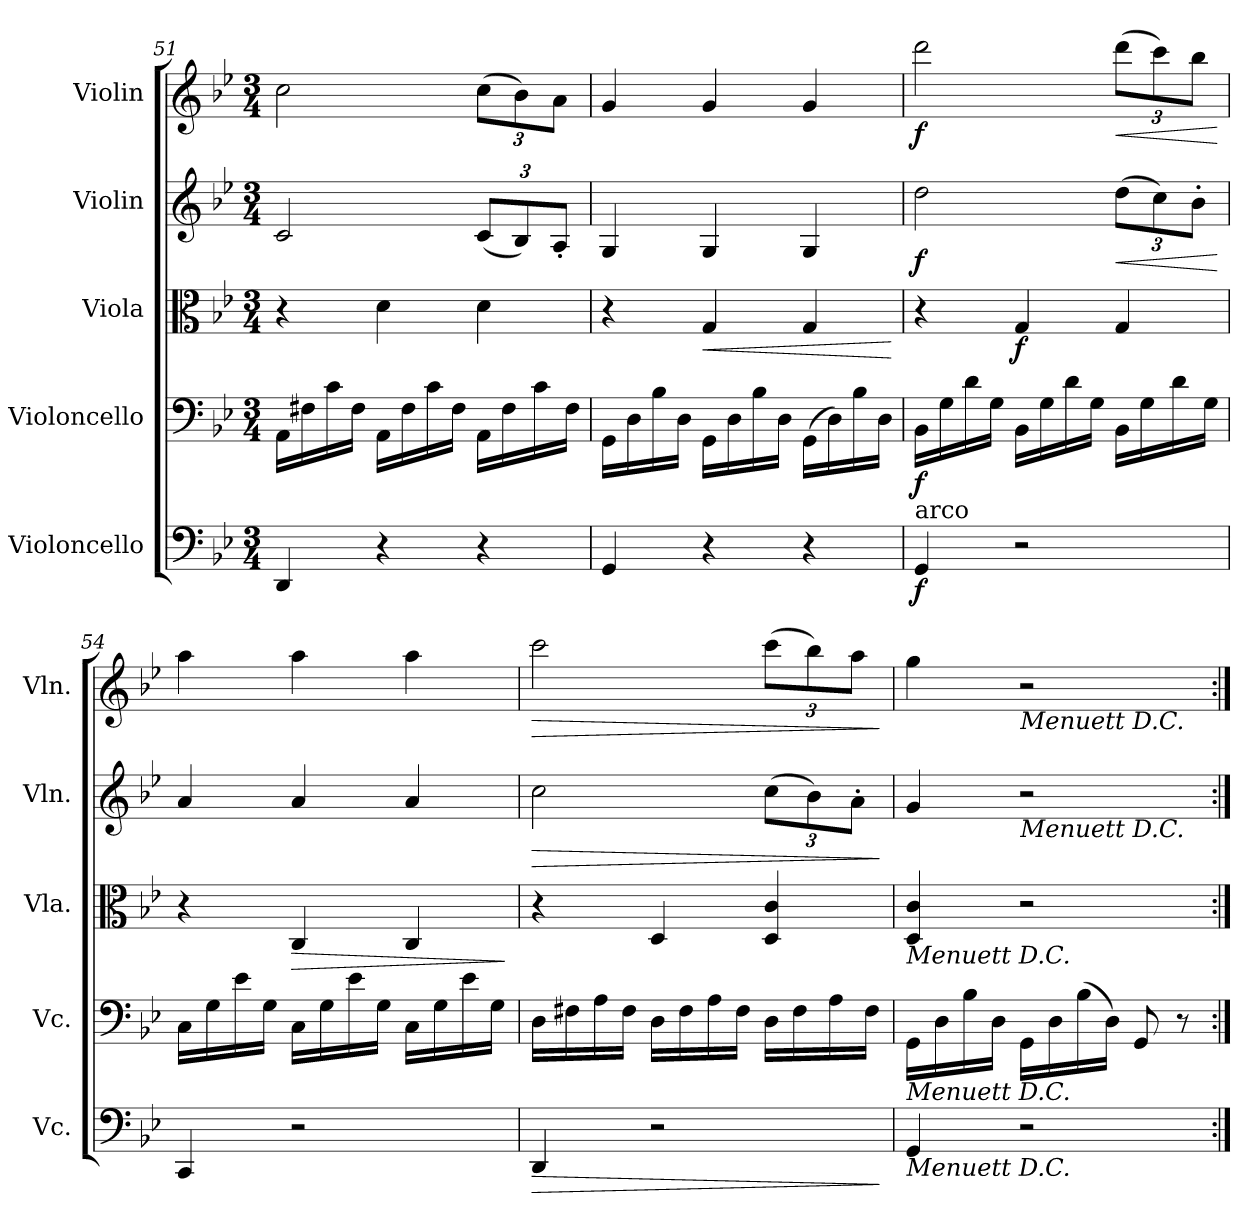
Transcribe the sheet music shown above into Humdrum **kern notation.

**kern	**dynam	**kern	**dynam	**kern	**dynam	**kern	**dynam	**kern	**dynam
*part5	*part5	*part4	*part4	*part3	*part3	*part2	*part2	*part1	*part1
*staff5	*staff5	*staff4	*staff4	*staff3	*staff3	*staff2	*staff2	*staff1	*staff1
*I"Violoncello	*	*I"Violoncello	*	*I"Viola	*	*I"Violin	*	*I"Violin	*
*I'Vc.	*	*I'Vc.	*	*I'Vla.	*	*I'Vln.	*	*I'Vln.	*
*clefF4	*	*clefF4	*	*clefC3	*	*clefG2	*	*clefG2	*
*k[b-e-]	*	*k[b-e-]	*	*k[b-e-]	*	*k[b-e-]	*	*k[b-e-]	*
*M3/4	*	*M3/4	*	*M3/4	*	*M3/4	*	*M3/4	*
=51	=51	=51	=51	=51	=51	=51	=51	=51	=51
4DD/	.	16AA\LL	.	4r	.	2c/	.	2cc\	.
.	.	16F#X\	.	.	.	.	.	.	.
.	.	16c\	.	.	.	.	.	.	.
.	.	16F#\JJ	.	.	.	.	.	.	.
4r	.	16AA\LL	.	4d\	.	.	.	.	.
.	.	16F#\	.	.	.	.	.	.	.
.	.	16c\	.	.	.	.	.	.	.
.	.	16F#\JJ	.	.	.	.	.	.	.
*	*	*	*	*	*	*Xbrackettup	*	*Xbrackettup	*
4r	.	16AA\LL	.	4d\	.	(<12c/L	.	(>12cc\L	.
.	.	16F#\	.	.	.	.	.	.	.
.	.	.	.	.	.	12B-/)	.	12b-\)	.
.	.	16c\	.	.	.	.	.	.	.
.	.	.	.	.	.	12A'/J	.	12a\J	.
.	.	16F#\JJ	.	.	.	.	.	.	.
=52	=52	=52	=52	=52	=52	=52	=52	=52	=52
4GG/	.	16GG\LL	.	4r	.	4G/	.	4g/	.
.	.	16D\	.	.	.	.	.	.	.
.	.	16B-\	.	.	.	.	.	.	.
.	.	16D\JJ	.	.	.	.	.	.	.
!	!	!	!	!	!LO:HP:b	!	!	!	!
4r	.	16GG\LL	.	4G/	<	4G/	.	4g/	.
.	.	16D\	.	.	.	.	.	.	.
.	.	16B-\	.	.	.	.	.	.	.
.	.	16D\JJ	.	.	.	.	.	.	.
4r	.	(>16GG\LL	.	4G/	.	4G/	.	4g/	.
.	.	16D\)	.	.	.	.	.	.	.
.	.	16B-\	.	.	.	.	.	.	.
.	.	16D\JJ	.	.	.	.	.	.	.
.	.	.	.	.	[	.	.	.	.
!!LO:LB:g=z
=53	=53	=53	=53	=53	=53	=53	=53	=53	=53
!LO:TX:a:t=arco	!	!	!	!	!	!	!	!	!
!	!LO:DY:b	!	!LO:DY:b	!	!	!	!LO:DY:b	!	!LO:DY:b
4GG/	f	16BB-\LL	f	4r	.	2dd\	f	2ddd\	f
.	.	16G\	.	.	.	.	.	.	.
.	.	16d\	.	.	.	.	.	.	.
.	.	16G\JJ	.	.	.	.	.	.	.
!	!	!	!	!	!LO:DY:b	!	!	!	!
2r	.	16BB-\LL	.	4G/	f	.	.	.	.
.	.	16G\	.	.	.	.	.	.	.
.	.	16d\	.	.	.	.	.	.	.
.	.	16G\JJ	.	.	.	.	.	.	.
!	!	!	!	!	!	!	!LO:HP:b	!	!LO:HP:b
.	.	16BB-\LL	.	4G/	.	(>12dd\L	<	(>12ddd\L	<
.	.	16G\	.	.	.	.	.	.	.
.	.	.	.	.	.	12cc\)	.	12ccc\)	.
.	.	16d\	.	.	.	.	.	.	.
.	.	.	.	.	.	12b-'\J	.	12bb-\J	.
.	.	16G\JJ	.	.	.	.	.	.	.
.	.	.	.	.	.	.	[	.	[
=54	=54	=54	=54	=54	=54	=54	=54	=54	=54
4CC/	.	16C\LL	.	4r	.	4a/	.	4aa\	.
.	.	16G\	.	.	.	.	.	.	.
.	.	16e-\	.	.	.	.	.	.	.
.	.	16G\JJ	.	.	.	.	.	.	.
!	!	!	!	!	!LO:HP:b	!	!	!	!
2r	.	16C\LL	.	4C/	>	4a/	.	4aa\	.
.	.	16G\	.	.	.	.	.	.	.
.	.	16e-\	.	.	.	.	.	.	.
.	.	16G\JJ	.	.	.	.	.	.	.
.	.	16C\LL	.	4C/	.	4a/	.	4aa\	.
.	.	16G\	.	.	.	.	.	.	.
.	.	16e-\	.	.	.	.	.	.	.
.	.	16G\JJ	.	.	.	.	.	.	.
.	.	.	.	.	]	.	.	.	.
=55	=55	=55	=55	=55	=55	=55	=55	=55	=55
!	!LO:HP:b	!	!	!	!	!	!LO:HP:b	!	!LO:HP:b
4DD/	>	16D\LL	.	4r	.	2cc\	>	2ccc\	>
.	.	16F#X\	.	.	.	.	.	.	.
.	.	16A\	.	.	.	.	.	.	.
.	.	16F#\JJ	.	.	.	.	.	.	.
2r	.	16D\LL	.	4D/	.	.	.	.	.
.	.	16F#\	.	.	.	.	.	.	.
.	.	16A\	.	.	.	.	.	.	.
.	.	16F#\JJ	.	.	.	.	.	.	.
.	.	16D\LL	.	4D/ 4c/	.	(>12cc\L	.	(>12ccc\L	.
.	.	16F#\	.	.	.	.	.	.	.
.	.	.	.	.	.	12b-\)	.	12bb-\)	.
.	.	16A\	.	.	.	.	.	.	.
.	.	.	.	.	.	12a'\J	.	12aa\J	.
.	.	16F#\JJ	.	.	.	.	.	.	.
.	]	.	.	.	.	.	]	.	]
!!LO:PB:g=z
=56	=56	=56	=56	=56	=56	=56	=56	=56	=56
!	!	!	!	!LO:TX:b:i:t=Menuett D.C.	!	!	!	!	!
!	!	!LO:TX:b:i:t=Menuett D.C.	!	!	!	!	!	!	!
!LO:TX:b:i:t=Menuett D.C.	!	!	!	!	!	!	!	!	!
4GG/	.	16GG\LL	.	4D/ 4c/	.	4g/	.	4gg\	.
.	.	16D\	.	.	.	.	.	.	.
.	.	16B-\	.	.	.	.	.	.	.
.	.	16D\JJ	.	.	.	.	.	.	.
!	!	!	!	!	!	!	!	!LO:TX:b:i:t=Menuett D.C.	!
!	!	!	!	!	!	!LO:TX:b:i:t=Menuett D.C.	!	!	!
2r	.	16GG\LL	.	2r	.	2r	.	2r	.
.	.	16D\	.	.	.	.	.	.	.
.	.	(>16B-\	.	.	.	.	.	.	.
.	.	16D\JJ)	.	.	.	.	.	.	.
.	.	8GG/	.	.	.	.	.	.	.
.	.	8r	.	.	.	.	.	.	.
=:|!	=:|!	=:|!	=:|!	=:|!	=:|!	=:|!	=:|!	=:|!	=:|!
*-	*-	*-	*-	*-	*-	*-	*-	*-	*-
